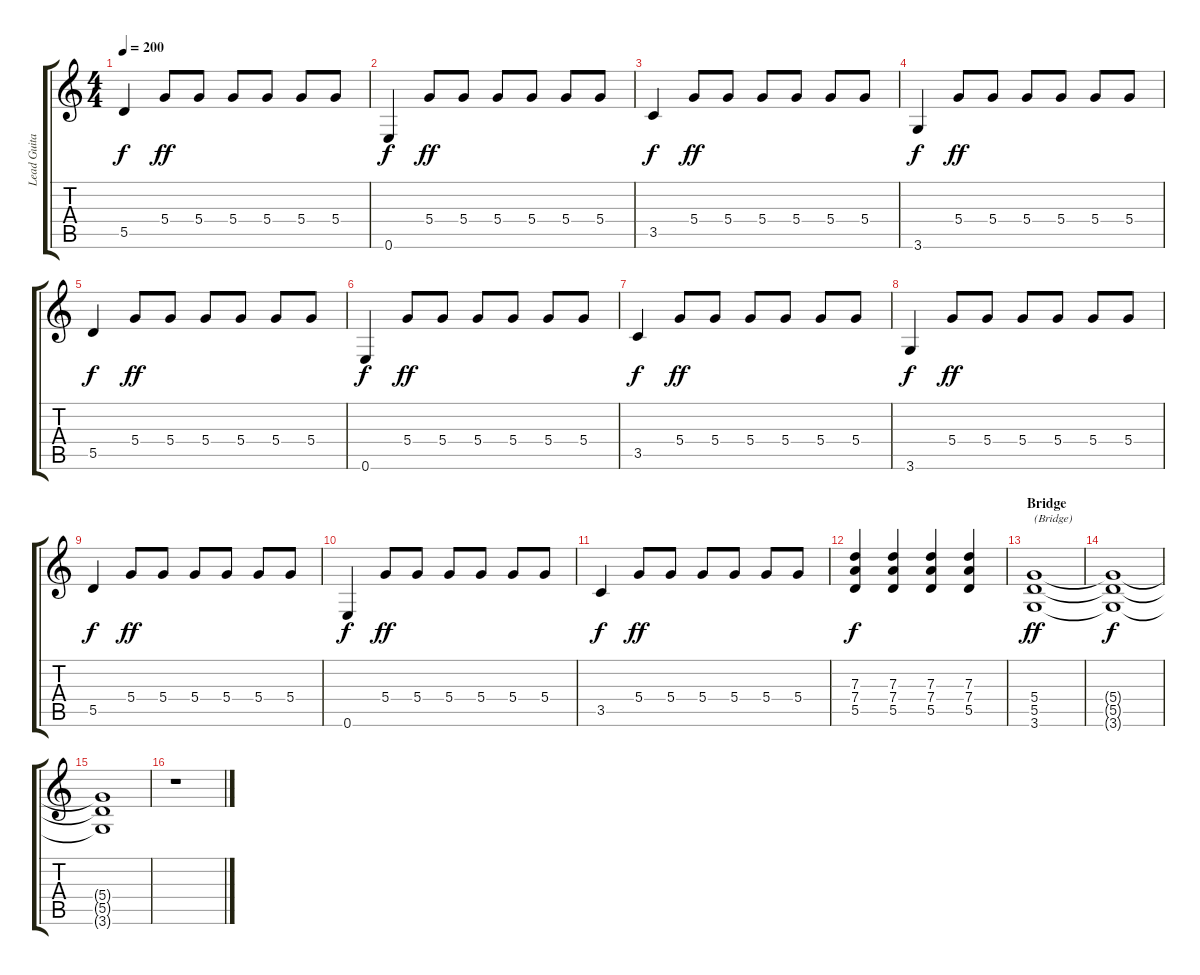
\track ("Lead Guitar" "Lead Guita") {instrument distortionguitar}
\staff {score tabs}
\tuning (E4 B3 G3 D3 A2 E2) {hide}
\ts (4 4)
\tempo 200
\clef g2
\ks c
5.5.4{dy f} 5.4.8{dy ff} 5.4.8 5.4.8 5.4.8 5.4.8 5.4.8 |
0.6.4{dy f} 5.4.8{dy ff} 5.4.8 5.4.8 5.4.8 5.4.8 5.4.8 |
3.5.4{dy f} 5.4.8{dy ff} 5.4.8 5.4.8 5.4.8 5.4.8 5.4.8 |
3.6.4{dy f} 5.4.8{dy ff} 5.4.8 5.4.8 5.4.8 5.4.8 5.4.8 |
5.5.4{dy f} 5.4.8{dy ff} 5.4.8 5.4.8 5.4.8 5.4.8 5.4.8 |
0.6.4{dy f} 5.4.8{dy ff} 5.4.8 5.4.8 5.4.8 5.4.8 5.4.8 |
3.5.4{dy f} 5.4.8{dy ff} 5.4.8 5.4.8 5.4.8 5.4.8 5.4.8 |
3.6.4{dy f} 5.4.8{dy ff} 5.4.8 5.4.8 5.4.8 5.4.8 5.4.8 |
5.5.4{dy f} 5.4.8{dy ff} 5.4.8 5.4.8 5.4.8 5.4.8 5.4.8 |
0.6.4{dy f} 5.4.8{dy ff} 5.4.8 5.4.8 5.4.8 5.4.8 5.4.8 |
3.5.4{dy f} 5.4.8{dy ff} 5.4.8 5.4.8 5.4.8 5.4.8 5.4.8 |
(7.3 7.4 5.5).4{dy f} (7.3 7.4 5.5).4 (7.3 7.4 5.5).4 (7.3 7.4 5.5).4 |
\section ("" "Bridge")
(5.4 5.5 3.6).1{txt "(Bridge)" dy ff volume 2} |
(5.4{t} 5.5{t} 3.6{t}).1{dy f} |
(5.4{t} 5.5{t} 3.6{t}).1 |
r.1
